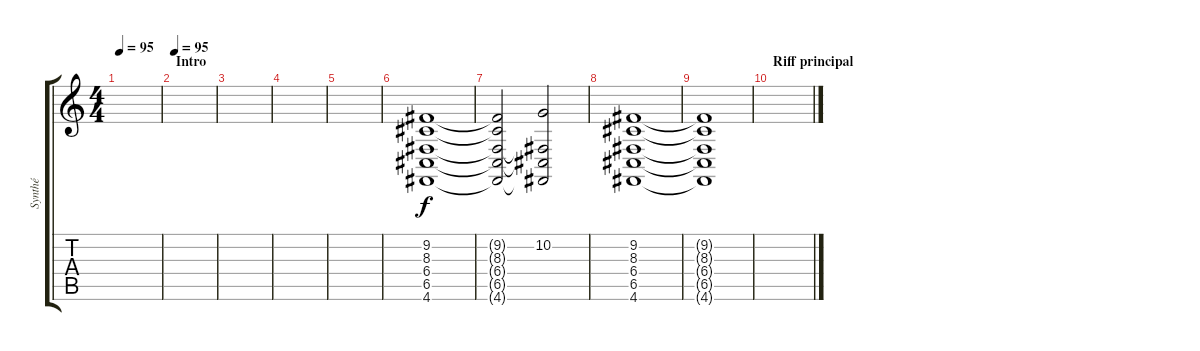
\track ("Synthé" "Synthé") {instrument stringensemble1}
\staff {score tabs}
\tuning (D4 A3 F3 C3 G2 D2) {hide}
\ts (4 4)
\tempo 95
\clef g2
\ks c
|
\section ("" "Intro")
\tempo 95
|
|
|
|
(9.2 8.3 6.4 6.5 4.6).1 |
(9.2{t} 8.3{t} 6.4{t} 6.5{t} 4.6{t}).2 (10.2 6.4{t} 6.5{t} 4.6{t}).2 |
(9.2 8.3 6.4 6.5 4.6).1 |
(9.2{t} 8.3{t} 6.4{t} 6.5{t} 4.6{t}).1 |
\section ("" "Riff principal")
